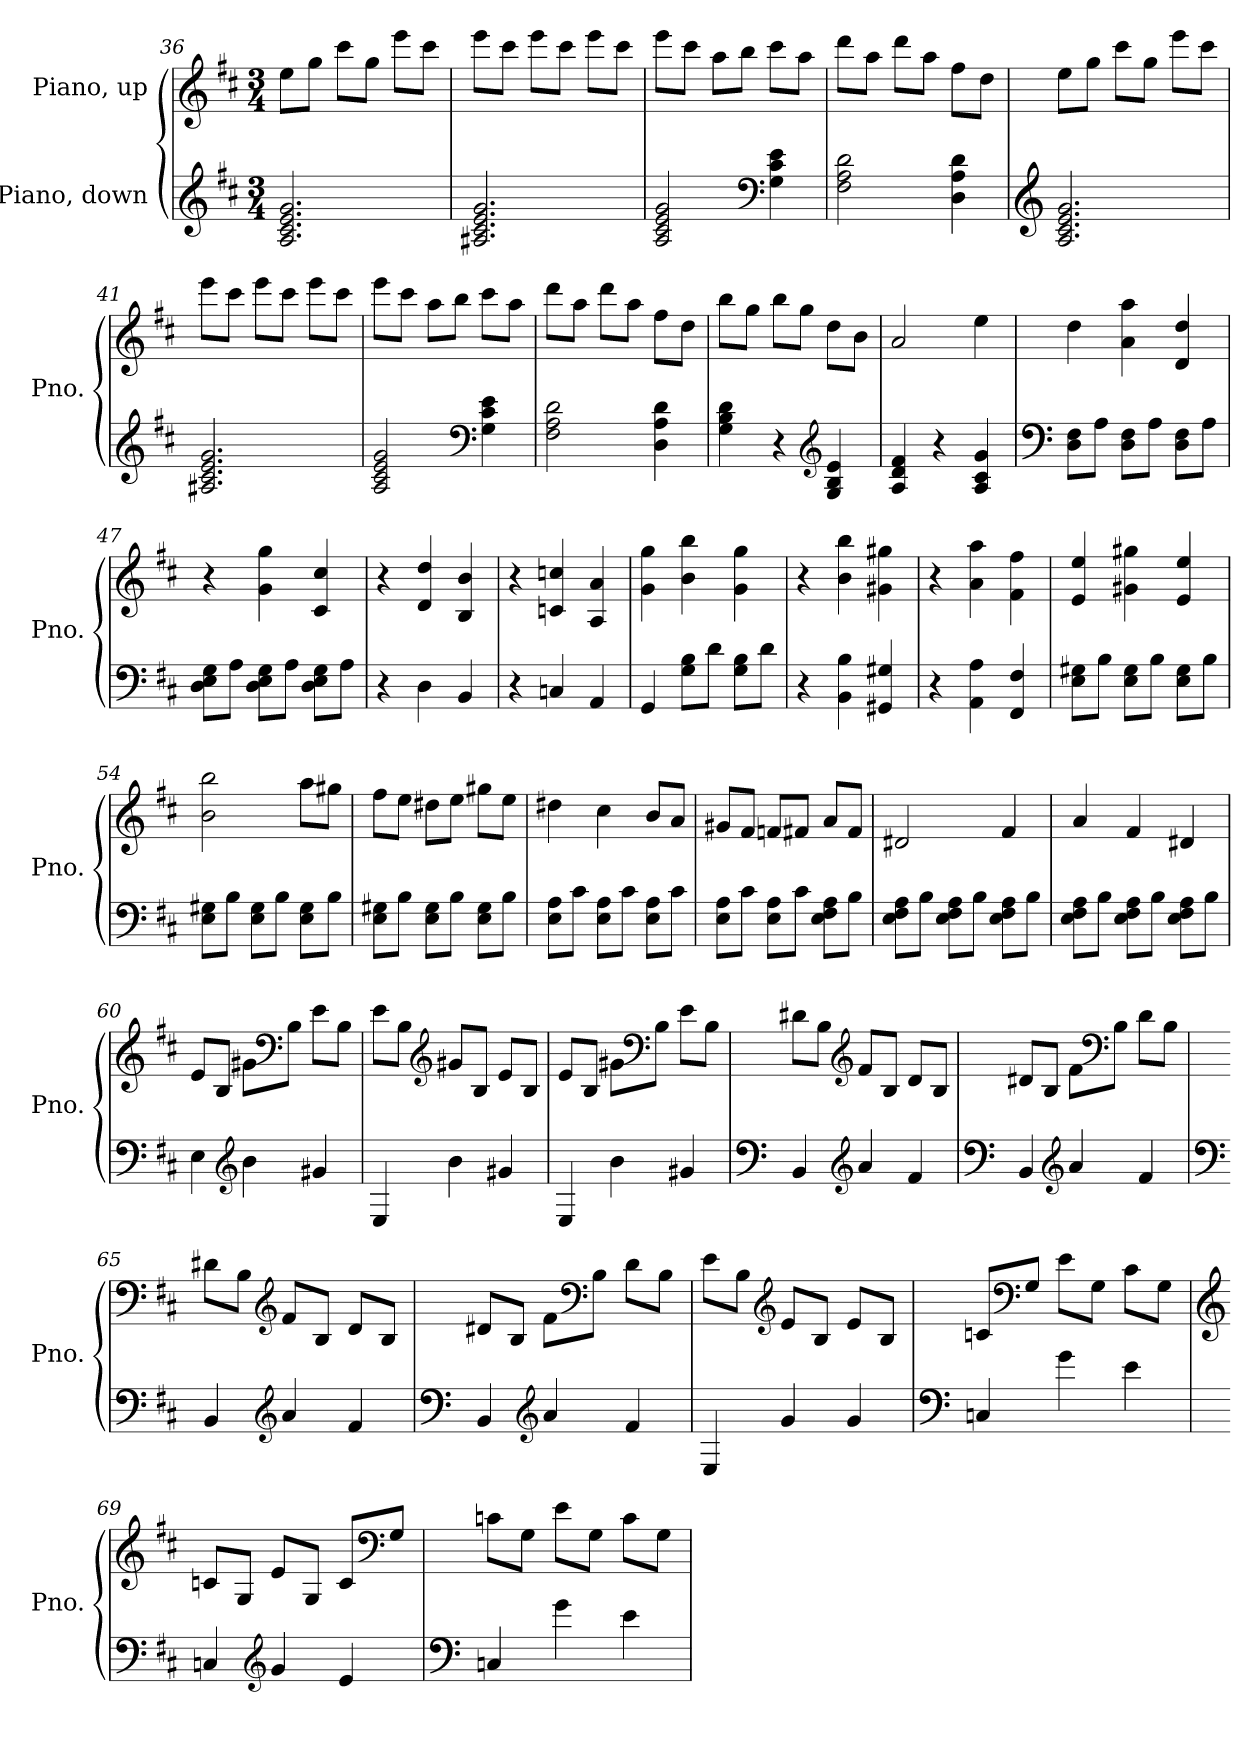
**kern	**kern
*part2	*part1
*staff2	*staff1
*I"Piano, down	*I"Piano, up
*I'Pno.	*I'Pno.
*clefG2	*clefG2
*k[f#c#]	*k[f#c#]
*M3/4	*M3/4
=36	=36
2.A/ 2.c#/ 2.e/ 2.g/	8ee\L
.	8gg\J
.	8ccc#\L
.	8gg\J
.	8eee\L
.	8ccc#\J
=37	=37
2.A#X/ 2.c#/ 2.e/ 2.g/	8eee\L
.	8ccc#\J
.	8eee\L
.	8ccc#\J
.	8eee\L
.	8ccc#\J
=38	=38
2A/ 2c#/ 2e/ 2g/	8eee\L
.	8ccc#\J
.	8aa\L
.	8bb\J
*clefF4	*
4G\ 4c#\ 4e\	8ccc#\L
.	8aa\J
!!LO:LB:g=z
=39	=39
2F#\ 2A\ 2d\	8ddd\L
.	8aa\J
.	8ddd\L
.	8aa\J
4D\ 4A\ 4d\	8ff#\L
.	8dd\J
=40	=40
*clefG2	*
2.A/ 2.c#/ 2.e/ 2.g/	8ee\L
.	8gg\J
.	8ccc#\L
.	8gg\J
.	8eee\L
.	8ccc#\J
=41	=41
2.A#X/ 2.c#/ 2.e/ 2.g/	8eee\L
.	8ccc#\J
.	8eee\L
.	8ccc#\J
.	8eee\L
.	8ccc#\J
=42	=42
2A/ 2c#/ 2e/ 2g/	8eee\L
.	8ccc#\J
.	8aa\L
.	8bb\J
*clefF4	*
4G\ 4c#\ 4e\	8ccc#\L
.	8aa\J
=43	=43
2F#\ 2A\ 2d\	8ddd\L
.	8aa\J
.	8ddd\L
.	8aa\J
4D\ 4A\ 4d\	8ff#\L
.	8dd\J
!!LO:LB:g=z
=44	=44
4G\ 4B\ 4d\	8bb\L
.	8gg\J
4r	8bb\L
.	8gg\J
*clefG2	*
4G/ 4B/ 4e/	8dd\L
.	8b\J
=45	=45
4A/ 4d/ 4f#/	2a/
4r	.
4A/ 4c#/ 4g/	4ee\
=46	=46
*clefF4	*
8D\ 8F#\L	4dd\
8A\J	.
8D\ 8F#\L	4a\ 4aa\
8A\J	.
8D\ 8F#\L	4d/ 4dd/
8A\J	.
=47	=47
8D\ 8E\ 8G\L	4r
8A\J	.
8D\ 8E\ 8G\L	4g\ 4gg\
8A\J	.
8D\ 8E\ 8G\L	4c#/ 4cc#/
8A\J	.
=48	=48
4r	4r
4D\	4d/ 4dd/
4BB/	4B/ 4b/
=49	=49
4r	4r
4Cn/	4cn/ 4ccn/
4AA/	4A/ 4a/
=50	=50
4GG/	4g\ 4gg\
8G\ 8B\L	4b\ 4bb\
8d\J	.
8G\ 8B\L	4g\ 4gg\
8d\J	.
!!LO:LB:g=z
=51	=51
4r	4r
4BB\ 4B\	4b\ 4bb\
4GG#X/ 4G#X/	4g#X\ 4gg#X\
=52	=52
4r	4r
4AA\ 4A\	4a\ 4aa\
4FF#/ 4F#/	4f#\ 4ff#\
=53	=53
8E\ 8G#X\L	4e/ 4ee/
8B\J	.
8E\ 8G#\L	4g#X\ 4gg#X\
8B\J	.
8E\ 8G#\L	4e/ 4ee/
8B\J	.
=54	=54
8E\ 8G#X\L	2b\ 2bb\
8B\J	.
8E\ 8G#\L	.
8B\J	.
8E\ 8G#\L	8aa\L
8B\J	8gg#X\J
=55	=55
8E\ 8G#X\L	8ff#\L
8B\J	8ee\J
8E\ 8G#\L	8dd#X\L
8B\J	8ee\J
8E\ 8G#\L	8gg#X\L
8B\J	8ee\J
=56	=56
8E\ 8A\L	4dd#X\
8c#\J	.
8E\ 8A\L	4cc#\
8c#\J	.
8E\ 8A\L	8b/L
8c#\J	8a/J
!!LO:LB:g=z
=57	=57
8E\ 8A\L	8g#X/L
8c#\J	8f#/J
8E\ 8A\L	8fn/L
8c#\J	8f#X/J
8E\ 8F#\ 8A\L	8a/L
8B\J	8f#/J
=58	=58
8E\ 8F#\ 8A\L	2d#X/
8B\J	.
8E\ 8F#\ 8A\L	.
8B\J	.
8E\ 8F#\ 8A\L	4f#/
8B\J	.
=59	=59
8E\ 8F#\ 8A\L	4a/
8B\J	.
8E\ 8F#\ 8A\L	4f#/
8B\J	.
8E\ 8F#\ 8A\L	4d#X/
8B\J	.
=60	=60
4E\	8e/L
.	8B/J
*clefG2	*
4b\	8g#X\L
*	*clefF4
.	8B\J
4g#X/	8e\L
.	8B\J
!!LO:PB:g=z
=61	=61
4E/	8e\L
.	8B\J
*	*clefG2
4b\	8g#X/L
.	8B/J
4g#X/	8e/L
.	8B/J
=62	=62
4E/	8e/L
.	8B/J
4b\	8g#X\L
*	*clefF4
.	8B\J
4g#X/	8e\L
.	8B\J
=63	=63
*clefF4	*
4BB/	8d#X\L
.	8B\J
*clefG2	*clefG2
4a/	8f#/L
.	8B/J
4f#/	8d#/L
.	8B/J
=64	=64
*clefF4	*
4BB/	8d#X/L
.	8B/J
*clefG2	*
4a/	8f#\L
*	*clefF4
.	8B\J
4f#/	8d#\L
.	8B\J
!!LO:LB:g=z
=65	=65
*clefF4	*
4BB/	8d#X\L
.	8B\J
*clefG2	*clefG2
4a/	8f#/L
.	8B/J
4f#/	8d#/L
.	8B/J
=66	=66
*clefF4	*
4BB/	8d#X/L
.	8B/J
*clefG2	*
4a/	8f#\L
*	*clefF4
.	8B\J
4f#/	8d#\L
.	8B\J
=67	=67
4E/	8e\L
.	8B\J
*	*clefG2
4g/	8e/L
.	8B/J
4g/	8e/L
.	8B/J
=68	=68
*clefF4	*
4Cn/	8cn/L
*	*clefF4
.	8G/J
4g\	8e\L
.	8G\J
4e\	8c\L
.	8G\J
!!LO:LB:g=z
=69	=69
*	*clefG2
4Cn/	8cn/L
.	8G/J
*clefG2	*
4g/	8e/L
.	8G/J
4e/	8c/L
*	*clefF4
.	8G/J
=70	=70
*clefF4	*
4Cn/	8cn\L
.	8G\J
4g\	8e\L
.	8G\J
4e\	8c\L
.	8G\J
=	=
*-	*-
